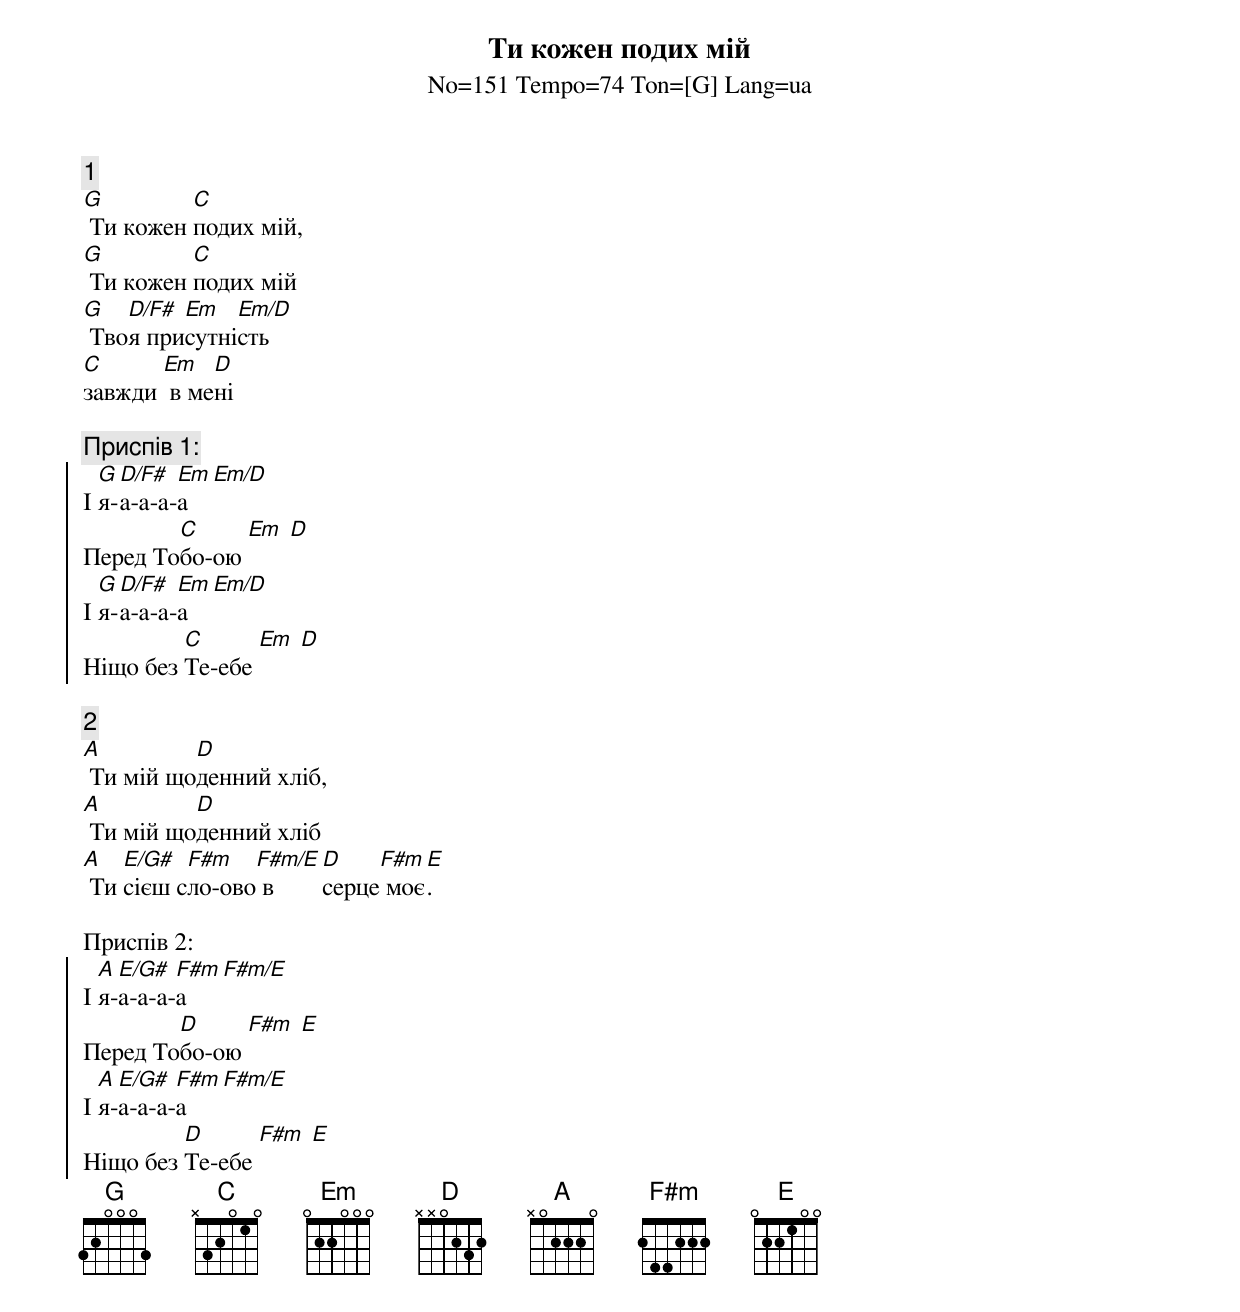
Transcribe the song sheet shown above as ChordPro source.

{title:Ти кожен подих мій}
{subtitle:No=151 Tempo=74 Ton=[G] Lang=ua}

{c: 1}
[G] Ти кожен [C]подих мій,
[G] Ти кожен [C]подих мій
[G] Тво[D/F#]я при[Em]сутні[Em/D]сть
[C]завжди [Em] в ме[D]ні

{c: Приспів 1:}
{soc}
І [G]я-[D/F#]а-а-а-[Em]а[Em/D]
Перед То[C]бо-ою [Em] [D]
І [G]я-[D/F#]а-а-а-[Em]а[Em/D]
Ніщо без [C]Те-ебе [Em] [D]

{eoc}
{c: 2}
[A] Ти мій що[D]денний хліб,
[A] Ти мій що[D]денний хліб
[A] Ти [E/G#]сієш с[F#m]ло-ово[F#m/E] в [D]серце[F#m] моє[E].

Приспів 2:
{soc}
І [A]я-[E/G#]а-а-а-[F#m]а[F#m/E]
Перед То[D]бо-ою [F#m] [E]
І [A]я-[E/G#]а-а-а-[F#m]а[F#m/E]
Ніщо без [D]Те-ебе [F#m] [E]
